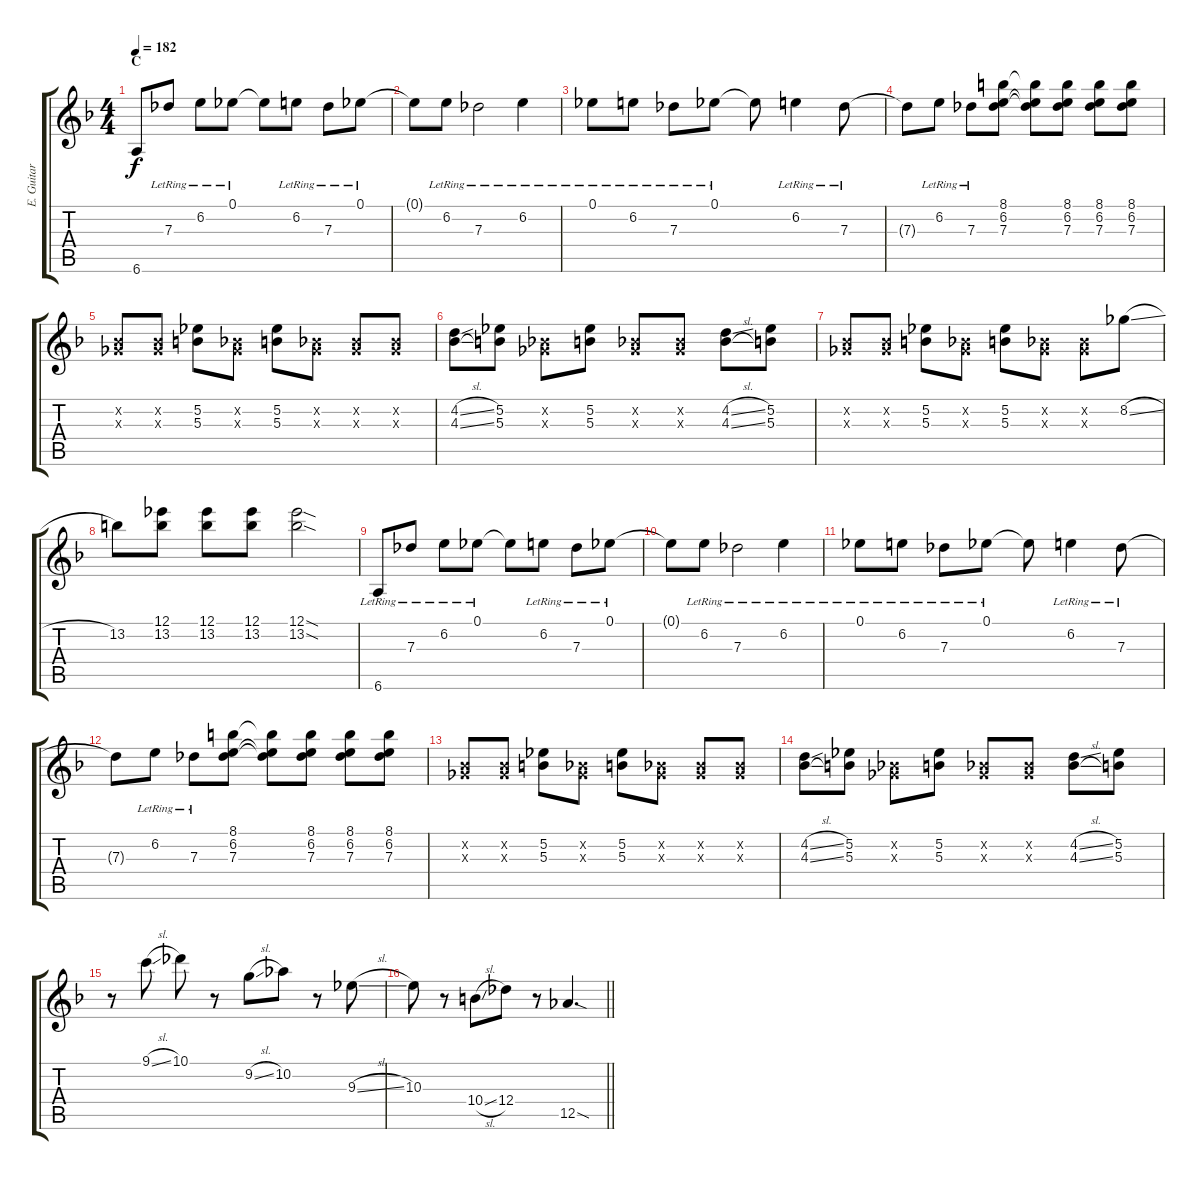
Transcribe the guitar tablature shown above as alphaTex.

\track ("E. Guitar III" "E. Guitar ") {instrument electricguitarclean}
\staff {score tabs}
\tuning (Eb4 Bb3 Gb3 Db3 Ab2 Eb2) {hide}
\ts (4 4)
\section ("" "C")
\tempo 182
\clef g2
\ks f
6.6{t}.8{dy f} 7.3{lr}.8 6.2{lr}.8 0.1{lr}.8 0.1{t}.8 6.2{lr}.8 7.3{lr}.8 0.1{lr}.8 |
0.1{t}.8 6.2{lr}.8 7.3{lr}.2 6.2{lr}.4 |
0.1{lr}.8 6.2{lr}.8 7.3{lr}.8 0.1{lr}.8 0.1{t}.8 6.2{lr}.4 7.3{lr}.8 |
7.3{t}.8 6.2{lr}.8 7.3{lr}.8 (8.1 6.2 7.3).8 (8.1{t} 6.2{t} 7.3{t}).8 (8.1 6.2 7.3).8 (8.1 6.2 7.3).8 (8.1 6.2 7.3).8 |
(0.2{x} 0.3{x}).8 (0.2{x} 0.3{x}).8 (5.2 5.3).8 (0.2{x} 0.3{x}).8 (5.2 5.3).8 (0.2{x} 0.3{x}).8 (0.2{x} 0.3{x}).8 (0.2{x} 0.3{x}).8 |
(4.2{sl} 4.3{sl}).8 (5.2 5.3).8 (0.2{x} 0.3{x}).8 (5.2 5.3).8 (0.2{x} 0.3{x}).8 (0.2{x} 0.3{x}).8 (4.2{sl} 4.3{sl}).8 (5.2 5.3).8 |
(0.2{x} 0.3{x}).8 (0.2{x} 0.3{x}).8 (5.2 5.3).8 (0.2{x} 0.3{x}).8 (5.2 5.3).8 (0.2{x} 0.3{x}).8 (0.2{x} 0.3{x}).8 8.2{sl}.8 |
13.2.8 (12.1 13.2).8 (12.1 13.2).8 (12.1 13.2).8 (12.1{sod} 13.2{sod}).2 |
6.6{lr}.8 7.3{lr}.8 6.2{lr}.8 0.1{lr}.8 0.1{t}.8 6.2{lr}.8 7.3{lr}.8 0.1{lr}.8 |
0.1{t}.8 6.2{lr}.8 7.3{lr}.2 6.2{lr}.4 |
0.1{lr}.8 6.2{lr}.8 7.3{lr}.8 0.1{lr}.8 0.1{t}.8 6.2{lr}.4 7.3{lr}.8 |
7.3{t}.8 6.2{lr}.8 7.3{lr}.8 (8.1 6.2 7.3).8 (8.1{t} 6.2{t} 7.3{t}).8 (8.1 6.2 7.3).8 (8.1 6.2 7.3).8 (8.1 6.2 7.3).8 |
(0.2{x} 0.3{x}).8 (0.2{x} 0.3{x}).8 (5.2 5.3).8 (0.2{x} 0.3{x}).8 (5.2 5.3).8 (0.2{x} 0.3{x}).8 (0.2{x} 0.3{x}).8 (0.2{x} 0.3{x}).8 |
(4.2{sl} 4.3{sl}).8 (5.2 5.3).8 (0.2{x} 0.3{x}).8 (5.2 5.3).8 (0.2{x} 0.3{x}).8 (0.2{x} 0.3{x}).8 (4.2{sl} 4.3{sl}).8 (5.2 5.3).8 |
r.8 9.1{sl}.8 10.1.8 r.8 9.2{sl}.8 10.2.8 r.8 9.3{sl}.8 |
\barLineRight lightlight
10.3.8 r.8 10.4{sl}.8 12.4.8 r.8 12.5{sod}.4{d}
